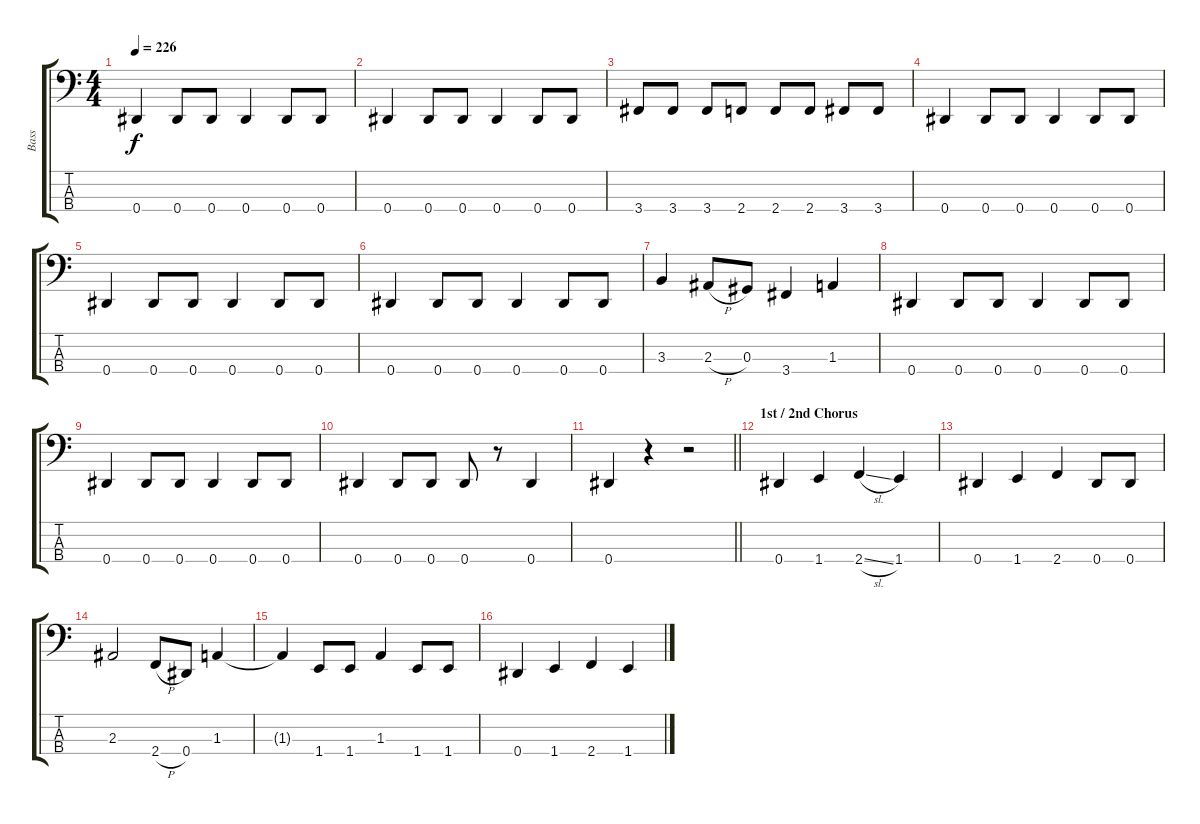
\track ("Bass" "Bass") {instrument electricbassfinger}
\staff {score tabs}
\tuning (Gb2 Db2 Ab1 Eb1) {hide}
\ts (4 4)
\tempo 226
\clef f4
\ks c
0.4.4{dy f} 0.4.8 0.4.8 0.4.4 0.4.8 0.4.8 |
0.4.4 0.4.8 0.4.8 0.4.4 0.4.8 0.4.8 |
3.4.8 3.4.8 3.4.8 2.4.8 2.4.8 2.4.8 3.4.8 3.4.8 |
0.4.4 0.4.8 0.4.8 0.4.4 0.4.8 0.4.8 |
0.4.4 0.4.8 0.4.8 0.4.4 0.4.8 0.4.8 |
0.4.4 0.4.8 0.4.8 0.4.4 0.4.8 0.4.8 |
3.3.4 2.3{h}.8 0.3.8 3.4.4 1.3.4 |
0.4.4 0.4.8 0.4.8 0.4.4 0.4.8 0.4.8 |
0.4.4 0.4.8 0.4.8 0.4.4 0.4.8 0.4.8 |
0.4.4 0.4.8 0.4.8 0.4.8 r.8 0.4.4 |
\barLineRight lightlight
0.4.4 r.4 r.2 |
\section ("" "1st / 2nd Chorus")
0.4.4 1.4.4 2.4{sl}.4 1.4.4 |
0.4.4 1.4.4 2.4.4 0.4.8 0.4.8 |
2.3.2 2.4{h}.8 0.4.8 1.3.4 |
1.3{t}.4 1.4.8 1.4.8 1.3.4 1.4.8 1.4.8 |
0.4.4 1.4.4 2.4.4 1.4.4
